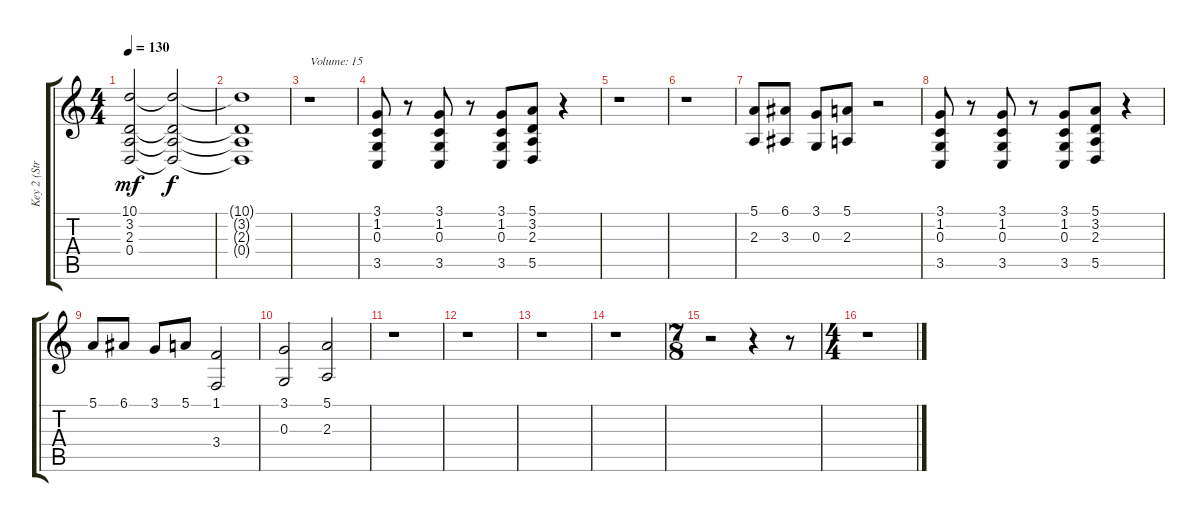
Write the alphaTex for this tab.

\track ("Key 2 (String Ensemble 1)" "Key 2 (Str") {instrument stringensemble1}
\staff {score tabs}
\tuning (E4 B3 G3 D3 A2 E2) {hide}
\ts (4 4)
\tempo 130
\clef g2
\ks c
(10.1 3.2{t} 2.3{t} 0.4{t}).2{dy mf} (10.1{t} 3.2{t} 2.3{t} 0.4{t}).2{dy f} |
(10.1{t} 3.2{t} 2.3{t} 0.4{t}).1 |
r.1{txt "Volume: 15" volume 15} |
(3.1 1.2 0.3 3.5).8 r.8 (3.1 1.2 0.3 3.5).8 r.8 (3.1 1.2 0.3 3.5).8 (5.1 3.2 2.3 5.5).8 r.4 |
r.1 |
r.1 |
(5.1 2.3).8 (6.1 3.3).8 (3.1 0.3).8 (5.1 2.3).8 r.2 |
(3.1 1.2 0.3 3.5).8 r.8 (3.1 1.2 0.3 3.5).8 r.8 (3.1 1.2 0.3 3.5).8 (5.1 3.2 2.3 5.5).8 r.4 |
5.1.8 6.1.8 3.1.8 5.1.8 (1.1 3.4).2 |
(3.1 0.3).2 (5.1 2.3).2 |
r.1 |
r.1 |
r.1 |
r.1 |
\ts (7 8)
r.2 r.4 r.8 |
\ts (4 4)
r.1
